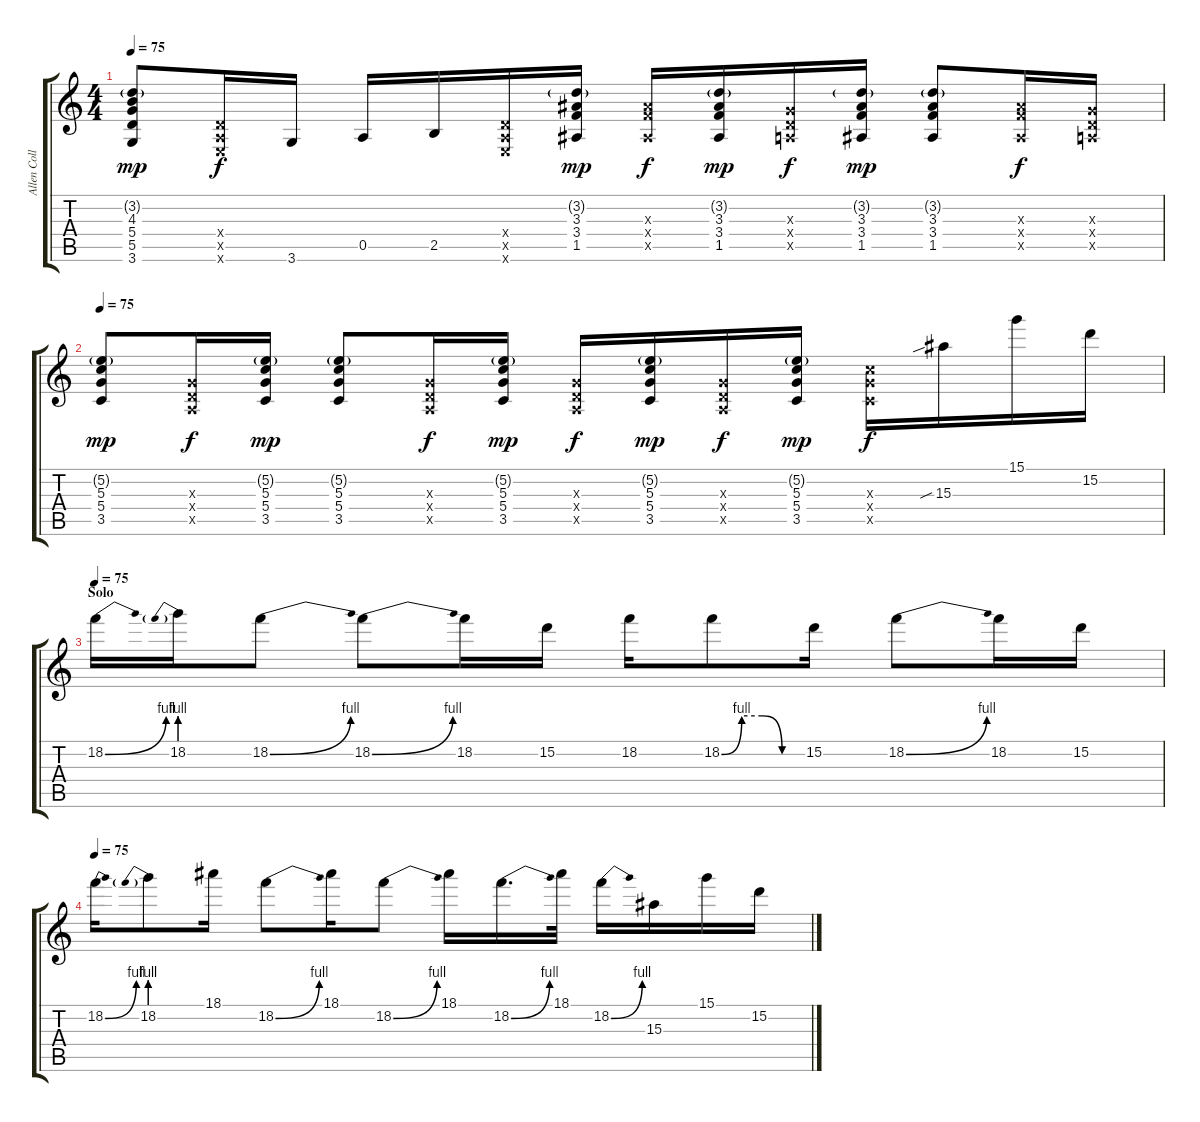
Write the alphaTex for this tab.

\track ("Allen Collins (solo guitar)" "Allen Coll") {instrument distortionguitar}
\staff {score tabs}
\tuning (E4 B3 G3 D3 A2 E2) {hide}
\ts (4 4)
\tempo 75
\clef g2
\ks c
(3.2{g} 4.3 5.4 5.5 3.6).8{dy mp volume 8} (0.4{x} 0.5{x} 0.6{x}).16{dy f} 3.6.16 0.5.16 2.5.16 (0.4{x} 0.5{x} 0.6{x}).16 (3.2{g} 3.3 3.4 1.5).16{dy mp} (3.3{x} 3.4{x} 1.5{x}).16{dy f} (3.2{g} 3.3 3.4 1.5).16{dy mp} (0.3{x} 0.4{x} 0.5{x}).16{dy f} (3.2{g} 3.3 3.4 1.5).16{dy mp} (3.2{g} 3.3 3.4 1.5).8 (3.3{x} 3.4{x} 1.5{x}).16{dy f} (0.3{x} 0.4{x} 0.5{x}).16 |
\tempo 75
(5.2{g} 5.3 5.4 3.5).8{dy mp} (0.3{x} 0.4{x} 0.5{x}).16{dy f} (5.2{g} 5.3 5.4 3.5).16{dy mp} (5.2{g} 5.3 5.4 3.5).8 (0.3{x} 0.4{x} 0.5{x}).16{dy f} (5.2{g} 5.3 5.4 3.5).16{dy mp} (0.3{x} 0.4{x} 0.5{x}).16{dy f} (5.2{g} 5.3 5.4 3.5).16{dy mp} (0.3{x} 0.4{x} 0.5{x}).16{dy f} (5.2{g} 5.3 5.4 3.5).16{dy mp} (5.3{x} 5.4{x} 3.5{x}).16{dy f} 15.3{sib}.16{volume 13} 15.1.16 15.2.16 |
\section ("" "Solo")
\tempo 75
18.2{be (bend 0 0 60 4)}.16 18.2{be (prebend 0 4 60 4)}.16 18.2{be (bend 0 0 60 4)}.8 18.2{be (bend 0 0 60 4)}.8 18.2.16 15.2.16 18.2.16 18.2{be (custom 0 0 15 4 30 4 45 0 60 0)}.8 15.2.16 18.2{be (bend 0 0 60 4)}.8 18.2.16 15.2.16 |
\tempo 75
18.2{be (bend 0 0 60 4)}.16 18.2{be (prebend 0 4 60 4)}.8 18.1.16 18.2{be (bend 0 0 60 4)}.8 18.1.16 18.2{be (bend 0 0 60 4)}.8 18.1.16 18.2{be (bend 0 0 60 4)}.16{d} 18.1.32 18.2{be (bend 0 0 60 4)}.16 15.3.16 15.1.16 15.2.16
